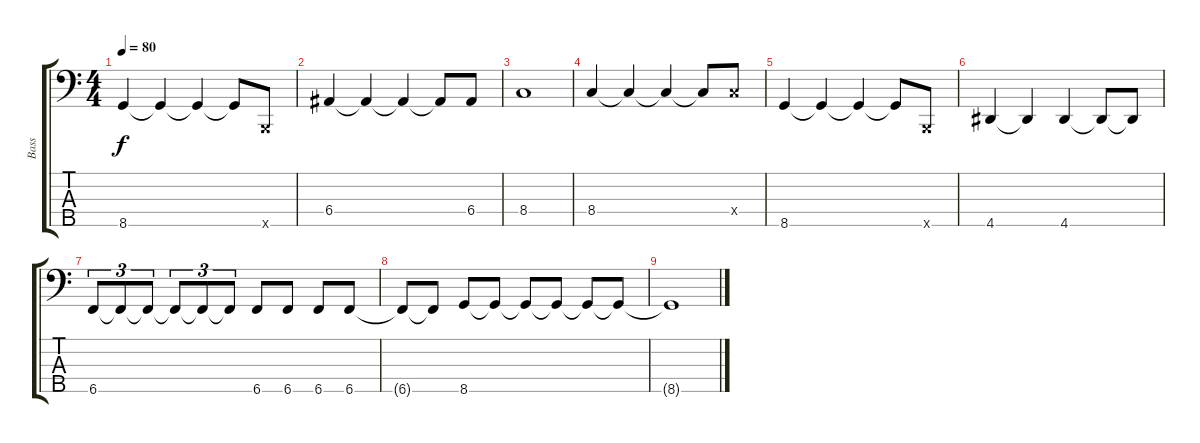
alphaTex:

\track ("Bass" "Bass") {instrument electricbasspick}
\staff {score tabs}
\tuning (G2 D2 A1 E1 B0) {hide}
\ts (4 4)
\tempo 80
\clef f4
\ks c
8.5.4{dy f} 8.5{t}.4 8.5{t}.4 8.5{t}.8 0.5{x}.8 |
6.4.4 6.4{t}.4 6.4{t}.4 6.4{t}.8 6.4.8 |
8.4.1 |
8.4.4 8.4{t}.4 8.4{t}.4 8.4{t}.8 8.4{x}.8 |
8.5.4 8.5{t}.4 8.5{t}.4 8.5{t}.8 0.5{x}.8 |
4.5.4 4.5{t}.4 4.5.4 4.5{t}.8 4.5{t}.8 |
6.5.8{tu (3 2)} 6.5{t}.8{tu (3 2)} 6.5{t}.8{tu (3 2)} 6.5{t}.8{tu (3 2)} 6.5{t}.8{tu (3 2)} 6.5{t}.8{tu (3 2)} 6.5.8 6.5.8 6.5.8 6.5.8 |
6.5{t}.8 6.5{t}.8 8.5.8 8.5{t}.8 8.5{t}.8 8.5{t}.8 8.5{t}.8 8.5{t}.8 |
8.5{t}.1
